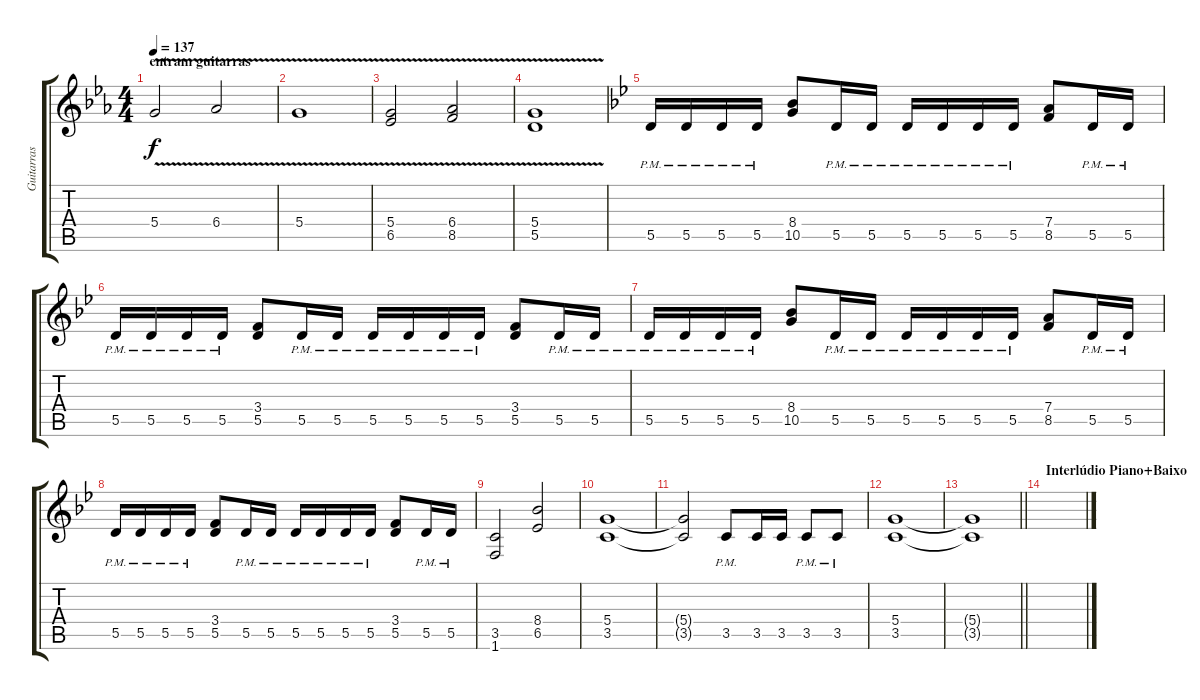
\track ("Guitarras" "Guitarras") {instrument distortionguitar}
\staff {score tabs}
\tuning (E4 B3 G3 D3 A2 E2) {hide}
\ts (4 4)
\section ("" "entram guitarras")
\tempo 137
\clef g2
\ks cminor
5.4{v}.2{dy f} 6.4{v}.2 |
5.4{v}.1 |
(5.4{v} 6.5{v}).2 (6.4{v} 8.5{v}).2 |
(5.4{v} 5.5{v}).1 |
\ks gminor
5.5{pm}.16 5.5{pm}.16 5.5{pm}.16 5.5{pm}.16 (8.4 10.5).8 5.5{pm}.16 5.5{pm}.16 5.5{pm}.16 5.5{pm}.16 5.5{pm}.16 5.5{pm}.16 (7.4 8.5).8 5.5{pm}.16 5.5{pm}.16 |
5.5{pm}.16 5.5{pm}.16 5.5{pm}.16 5.5{pm}.16 (3.4 5.5).8 5.5{pm}.16 5.5{pm}.16 5.5{pm}.16 5.5{pm}.16 5.5{pm}.16 5.5{pm}.16 (3.4 5.5).8 5.5{pm}.16 5.5{pm}.16 |
5.5{pm}.16 5.5{pm}.16 5.5{pm}.16 5.5{pm}.16 (8.4 10.5).8 5.5{pm}.16 5.5{pm}.16 5.5{pm}.16 5.5{pm}.16 5.5{pm}.16 5.5{pm}.16 (7.4 8.5).8 5.5{pm}.16 5.5{pm}.16 |
5.5{pm}.16 5.5{pm}.16 5.5{pm}.16 5.5{pm}.16 (3.4 5.5).8 5.5{pm}.16 5.5{pm}.16 5.5{pm}.16 5.5{pm}.16 5.5{pm}.16 5.5{pm}.16 (3.4 5.5).8 5.5{pm}.16 5.5{pm}.16 |
(3.5 1.6).2 (8.4 6.5).2 |
(5.4 3.5).1 |
(5.4{t} 3.5{t}).2 3.5{pm}.8 3.5.16 3.5.16 3.5{pm}.8 3.5{pm}.8 |
(5.4 3.5).1 |
\barLineRight lightlight
(5.4{t} 3.5{t}).1 |
\section ("" "Interlúdio Piano+Baixo")
